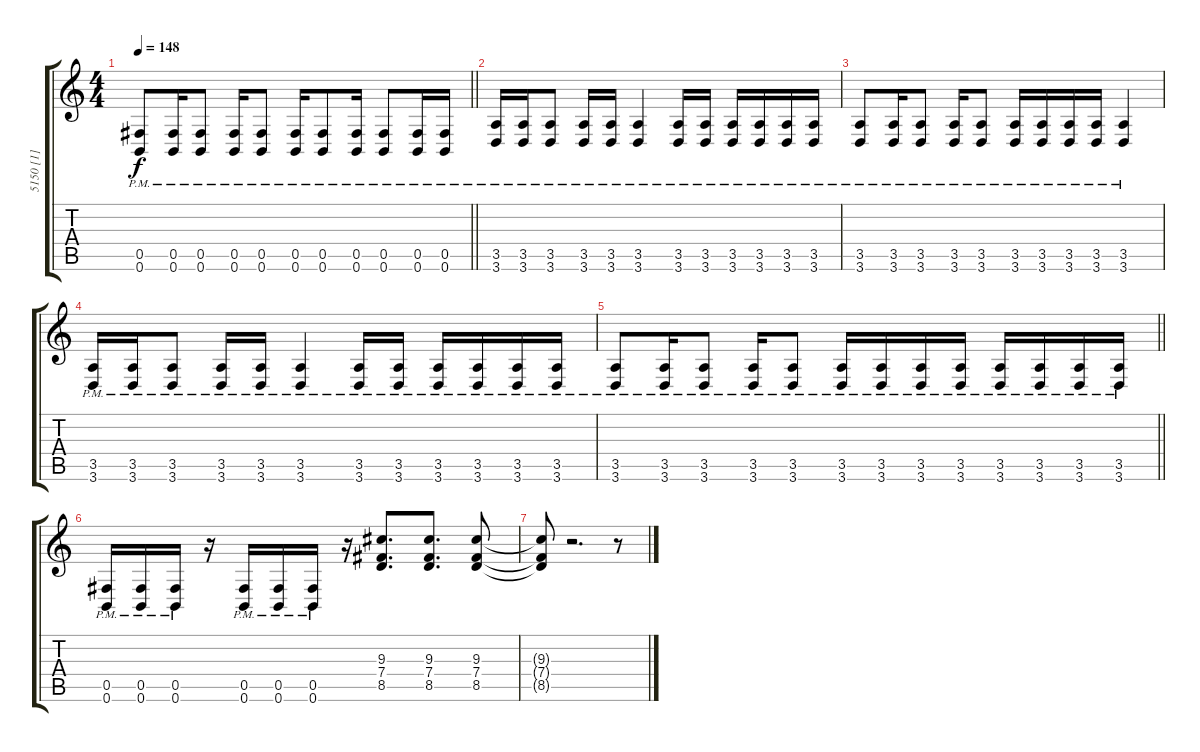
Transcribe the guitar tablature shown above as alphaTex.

\track ("5150 [1]" "5150 [1]") {instrument electricguitarjazz}
\staff {score tabs}
\tuning (Db4 Ab3 E3 B2 Gb2 B1) {hide}
\ts (4 4)
\tempo 148
\clef g2
\barLineRight lightlight
\ks c
(0.5{pm} 0.6).8{dy f} (0.5{pm} 0.6).16 (0.5{pm} 0.6).8 (0.5{pm} 0.6).16 (0.5{pm} 0.6).8 (0.5{pm} 0.6).16 (0.5{pm} 0.6).8 (0.5{pm} 0.6).16 (0.5{pm} 0.6).8 (0.5{pm} 0.6).16 (0.5{pm} 0.6).16 |
(3.5{pm} 3.6).16 (3.5{pm} 3.6).16 (3.5{pm} 3.6).8 (3.5{pm} 3.6).16 (3.5{pm} 3.6).16 (3.5{pm} 3.6).4 (3.5{pm} 3.6).16 (3.5{pm} 3.6).16 (3.5{pm} 3.6).16 (3.5{pm} 3.6).16 (3.5{pm} 3.6).16 (3.5{pm} 3.6).16 |
(3.5{pm} 3.6).8 (3.5{pm} 3.6).16 (3.5{pm} 3.6).8 (3.5{pm} 3.6).16 (3.5{pm} 3.6).8 (3.5{pm} 3.6).16 (3.5{pm} 3.6).16 (3.5{pm} 3.6).16 (3.5{pm} 3.6).16 (3.5{pm} 3.6).4 |
(3.5{pm} 3.6).16 (3.5{pm} 3.6).16 (3.5{pm} 3.6).8 (3.5{pm} 3.6).16 (3.5{pm} 3.6).16 (3.5{pm} 3.6).4 (3.5{pm} 3.6).16 (3.5{pm} 3.6).16 (3.5{pm} 3.6).16 (3.5{pm} 3.6).16 (3.5{pm} 3.6).16 (3.5{pm} 3.6).16 |
\barLineRight lightlight
(3.5{pm} 3.6).8 (3.5{pm} 3.6).16 (3.5{pm} 3.6).8 (3.5{pm} 3.6).16 (3.5{pm} 3.6).8 (3.5{pm} 3.6).16 (3.5{pm} 3.6).16 (3.5{pm} 3.6).16 (3.5{pm} 3.6).16 (3.5{pm} 3.6).16 (3.5{pm} 3.6).16 (3.5{pm} 3.6).16 (3.5{pm} 3.6).16 |
(0.5{pm} 0.6).16 (0.5{pm} 0.6).16 (0.5{pm} 0.6).16 r.16 (0.5{pm} 0.6).16 (0.5{pm} 0.6).16 (0.5{pm} 0.6).16 r.16 (9.3 7.4 8.5).8{d} (9.3 7.4 8.5).8{d} (9.3 7.4 8.5).8 |
(9.3{t} 7.4{t} 8.5{t}).8 r.2{d} r.8
